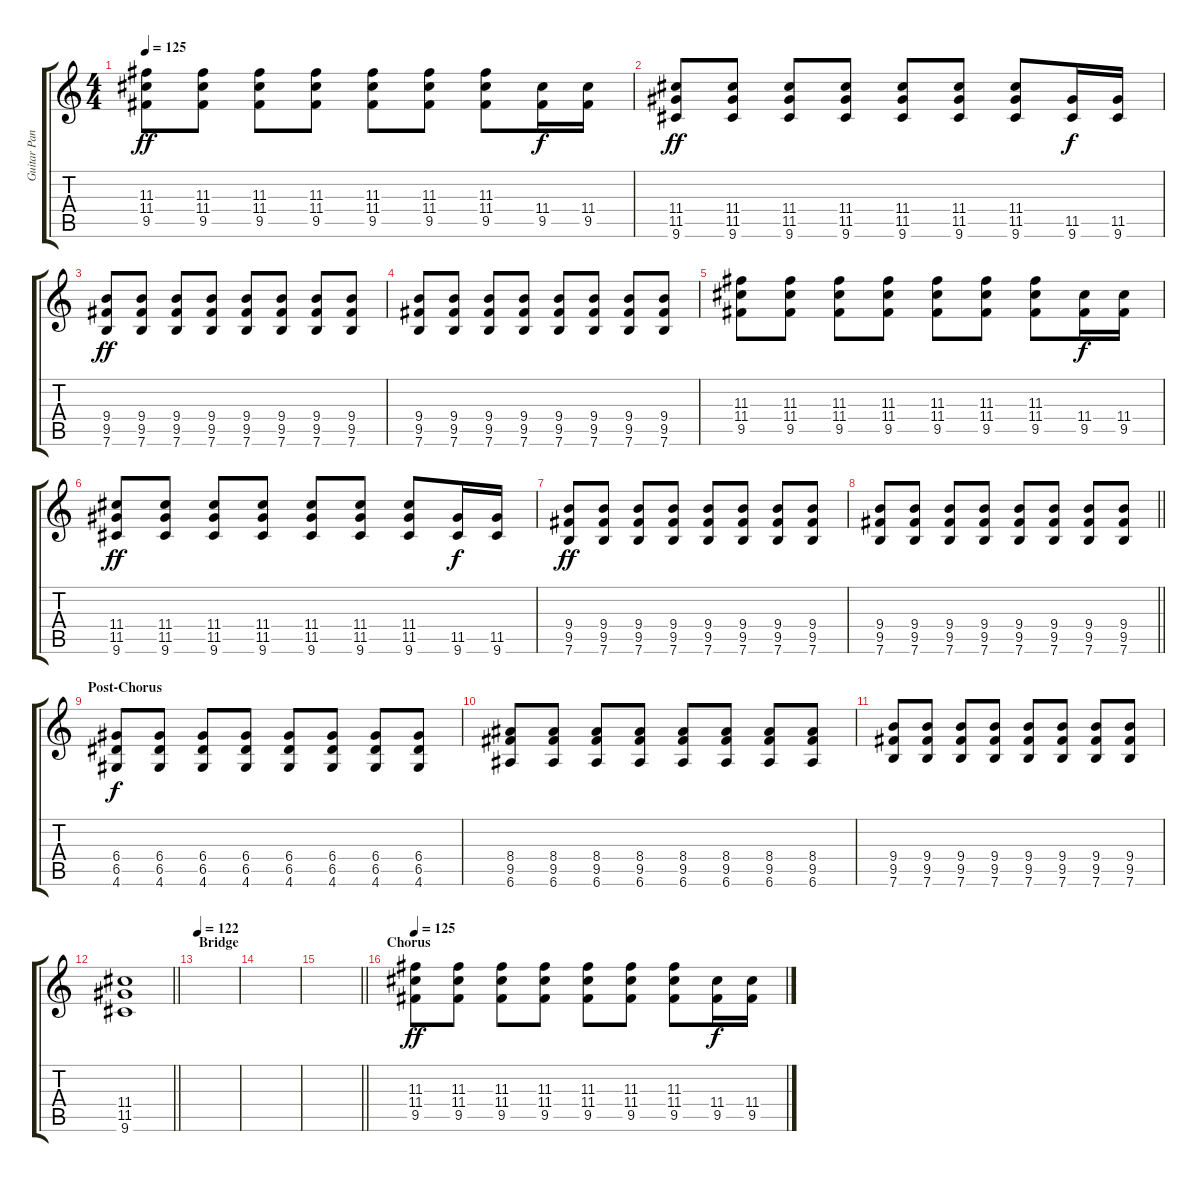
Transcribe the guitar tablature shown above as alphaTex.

\track ("Guitar Pan Right" "Guitar Pan") {instrument distortionguitar}
\staff {score tabs}
\tuning (E4 B3 G3 D3 A2 E2) {hide}
\ts (4 4)
\tempo 125
\clef g2
\ks c
(11.3 11.4 9.5).8{dy ff} (11.3 11.4 9.5).8 (11.3 11.4 9.5).8 (11.3 11.4 9.5).8 (11.3 11.4 9.5).8 (11.3 11.4 9.5).8 (11.3 11.4 9.5).8 (11.4 9.5).16{dy f} (11.4 9.5).16 |
(11.4 11.5 9.6).8{dy ff} (11.4 11.5 9.6).8 (11.4 11.5 9.6).8 (11.4 11.5 9.6).8 (11.4 11.5 9.6).8 (11.4 11.5 9.6).8 (11.4 11.5 9.6).8 (11.5 9.6).16{dy f} (11.5 9.6).16 |
(9.4 9.5 7.6).8{dy ff} (9.4 9.5 7.6).8 (9.4 9.5 7.6).8 (9.4 9.5 7.6).8 (9.4 9.5 7.6).8 (9.4 9.5 7.6).8 (9.4 9.5 7.6).8 (9.4 9.5 7.6).8 |
(9.4 9.5 7.6).8 (9.4 9.5 7.6).8 (9.4 9.5 7.6).8 (9.4 9.5 7.6).8 (9.4 9.5 7.6).8 (9.4 9.5 7.6).8 (9.4 9.5 7.6).8 (9.4 9.5 7.6).8 |
(11.3 11.4 9.5).8 (11.3 11.4 9.5).8 (11.3 11.4 9.5).8 (11.3 11.4 9.5).8 (11.3 11.4 9.5).8 (11.3 11.4 9.5).8 (11.3 11.4 9.5).8 (11.4 9.5).16{dy f} (11.4 9.5).16 |
(11.4 11.5 9.6).8{dy ff} (11.4 11.5 9.6).8 (11.4 11.5 9.6).8 (11.4 11.5 9.6).8 (11.4 11.5 9.6).8 (11.4 11.5 9.6).8 (11.4 11.5 9.6).8 (11.5 9.6).16{dy f} (11.5 9.6).16 |
(9.4 9.5 7.6).8{dy ff} (9.4 9.5 7.6).8 (9.4 9.5 7.6).8 (9.4 9.5 7.6).8 (9.4 9.5 7.6).8 (9.4 9.5 7.6).8 (9.4 9.5 7.6).8 (9.4 9.5 7.6).8 |
\barLineRight lightlight
(9.4 9.5 7.6).8 (9.4 9.5 7.6).8 (9.4 9.5 7.6).8 (9.4 9.5 7.6).8 (9.4 9.5 7.6).8 (9.4 9.5 7.6).8 (9.4 9.5 7.6).8 (9.4 9.5 7.6).8 |
\section ("" "Post-Chorus")
(6.4 6.5 4.6).8{dy f} (6.4 6.5 4.6).8 (6.4 6.5 4.6).8 (6.4 6.5 4.6).8 (6.4 6.5 4.6).8 (6.4 6.5 4.6).8 (6.4 6.5 4.6).8 (6.4 6.5 4.6).8 |
(8.4 9.5 6.6).8 (8.4 9.5 6.6).8 (8.4 9.5 6.6).8 (8.4 9.5 6.6).8 (8.4 9.5 6.6).8 (8.4 9.5 6.6).8 (8.4 9.5 6.6).8 (8.4 9.5 6.6).8 |
(9.4 9.5 7.6).8 (9.4 9.5 7.6).8 (9.4 9.5 7.6).8 (9.4 9.5 7.6).8 (9.4 9.5 7.6).8 (9.4 9.5 7.6).8 (9.4 9.5 7.6).8 (9.4 9.5 7.6).8 |
\barLineRight lightlight
(11.4 11.5 9.6).1 |
\section ("" "Bridge")
\tempo 122
|
|
\barLineRight lightlight
|
\section ("" "Chorus")
\tempo 125
(11.3 11.4 9.5).8{dy ff} (11.3 11.4 9.5).8 (11.3 11.4 9.5).8 (11.3 11.4 9.5).8 (11.3 11.4 9.5).8 (11.3 11.4 9.5).8 (11.3 11.4 9.5).8 (11.4 9.5).16{dy f} (11.4 9.5).16
